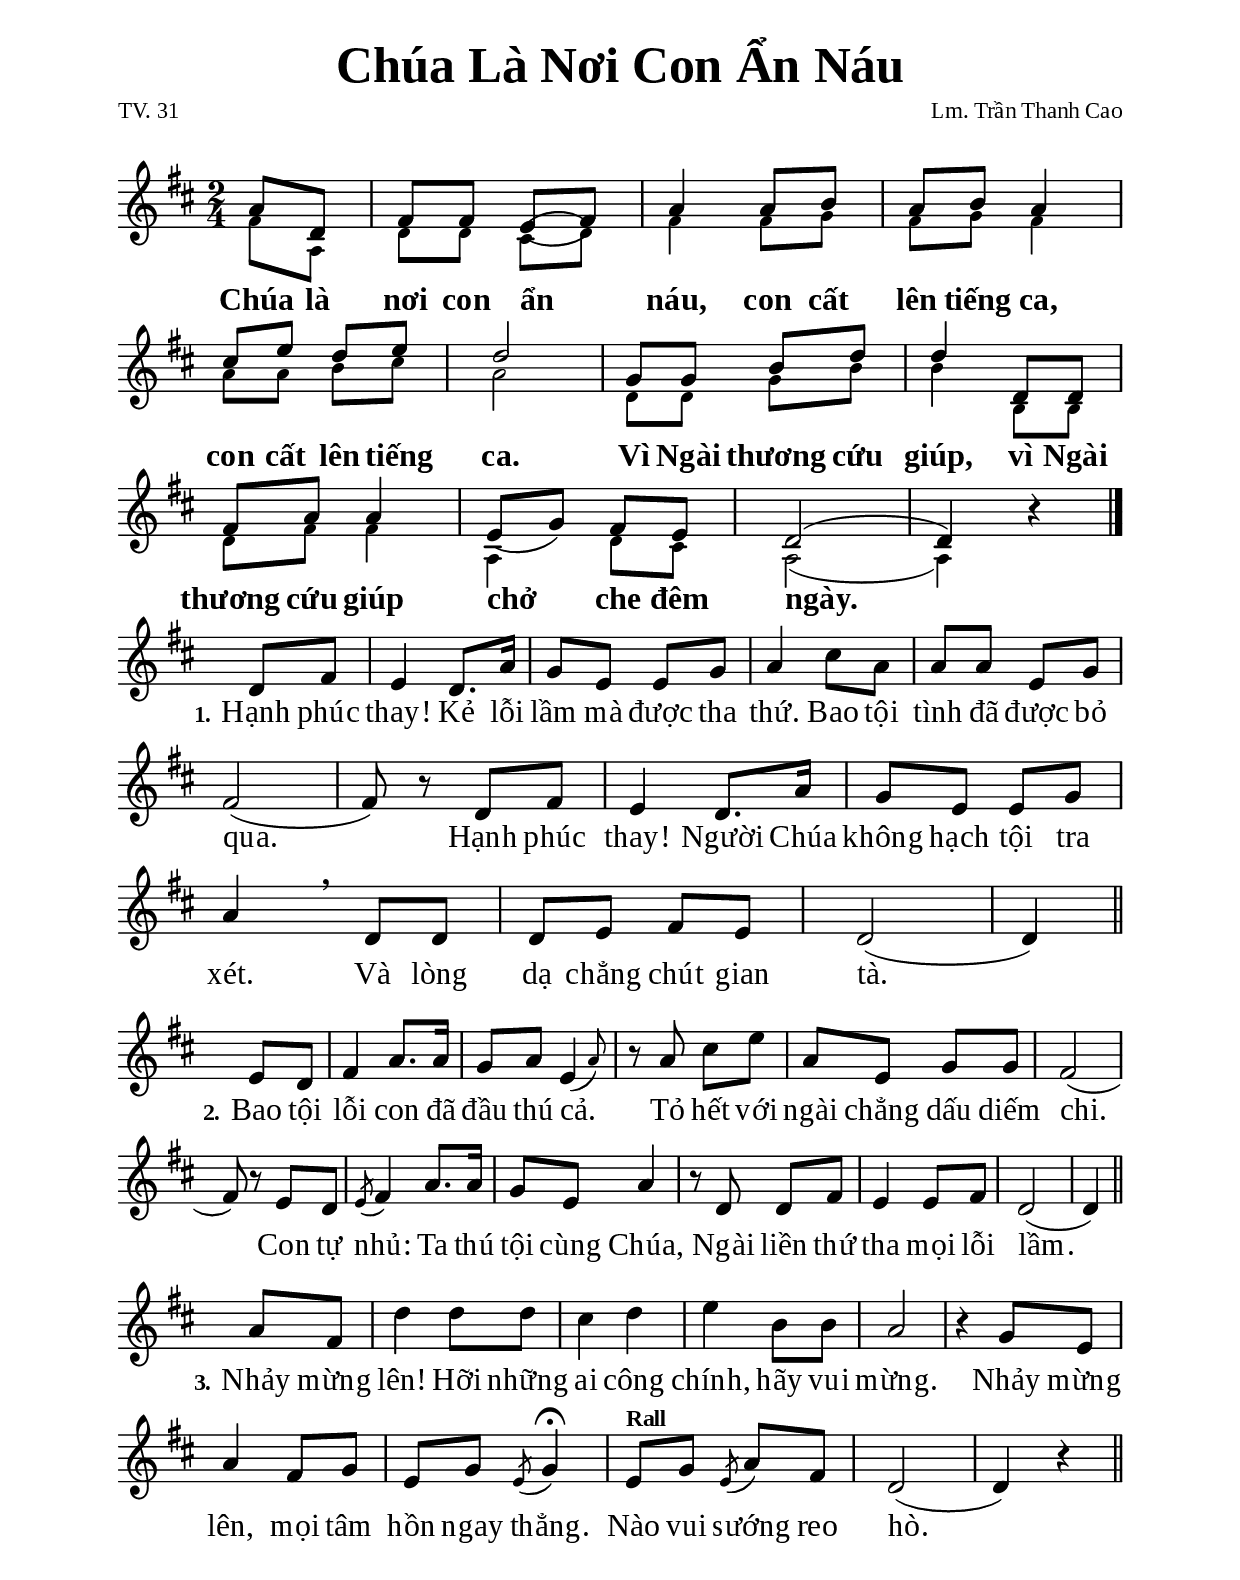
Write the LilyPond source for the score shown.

% Cài đặt chung
\version "2.20.0"
\include "english.ly"

\header {
  title = \markup { \fontsize #3 "Chúa Là Nơi Con Ẩn Náu" }
  poet = "TV. 31"
  composer = "Lm. Trần Thanh Cao"
  arranger = " "
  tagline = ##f
}

\paper {
  #(set-paper-size "a4")
  top-margin = 10\mm
  bottom-margin = 10\mm
  left-margin = 20\mm
  right-margin = 20\mm
  indent = #0
  #(define fonts
    (make-pango-font-tree
      "Liberation Serif"
      "Liberation Serif"
      "Liberation Serif"
      (/ 20 20)))
  page-count = #1
}

% Nhạc điệp khúc
nhacDiepKhucSop = \relative c'' {
  \partial 4 a8 d, |
  fs fs e _(fs) |
  a4 a8 b |
  a b a4 |
  cs8 e d e |
  d2 |
  g,8 g b d |
  d4 d,8 d |
  fs a a4 |
  e8 _(g) fs e |
  d2 ( |
  d4) r \bar "|."
}

nhacDiepKhucBass = \relative c' {
  \override NoteHead.font-size = #-2
  \partial 4 fs8 a, |
  d d cs ^(d) |
  fs4 fs8 g |
  fs g fs4 |
  a8 a b cs |
  a2 |
  d,8 d g b |
  b4 b,8 b |
  d fs fs4 |
  a, d8 cs |
  a2 ( |
  a4) r
}

% Nhạc phiên khúc
nhacPhienKhucMot = \relative c' {
  \partial 4 d8 fs |
  e4 d8. a'16 |
  g8 e e g |
  a4 cs8 a |
  a a e g |
  fs2 ( |
  fs8) r d fs |
  e4 d8. a'16 |
  g8 e e g |
  a4 \breathe d,8 d |
  d e fs e |
  d2 ( |
  d4) \bar "||"
}

nhacPhienKhucHai = \relative c' {
  \partial 4 e8 d |
  fs4 a8. a16 |
  g8 a \afterGrace e4 (a8) |
  r8 a cs e |
  a, e g g |
  fs2 ( |
  fs8) r e d |
  \acciaccatura e8 fs4 a8. a16 |
  g8 e a4 |
  r8 d, d fs |
  e4 e8 fs |
  d2 ( |
  d4) \bar "||"
}

nhacPhienKhucBa = \relative c'' {
  \partial 4 a8 fs |
  d'4 d8 d |
  cs4 d |
  e b8 b |
  a2 |
  r4 g8 e |
  a4 fs8 g |
  e g \acciaccatura e8 g4 \fermata |
  \tempo "Rall" e8 g \acciaccatura e8 a fs |
  d2 ( |
  d4) r \bar "||"
}

% Lời điệp khúc
loiDiepKhuc = \lyricmode {
  Chúa là nơi con ẩn náu, con cất lên tiếng ca,
  con cất lên tiếng ca.
  Vì Ngài thương cứu giúp,
  vì Ngài thương cứu giúp chở che đêm ngày.
}

% Lời phiên khúc
loiPhienKhucMot = \lyricmode {
  \set stanza = #"1."
  Hạnh phúc thay! Kẻ lỗi lầm mà được tha thứ.
  Bao tội tình đã được bỏ qua.
  Hạnh phúc thay! Người Chúa không hạch tội tra xét.
  Và lòng dạ chẳng chút gian tà.
}

loiPhienKhucHai = \lyricmode {
  \set stanza = #"2."
  Bao tội lỗi con đã đầu thú cả.
  Tỏ hết với ngài chẳng dấu diếm chi.
  Con tự nhủ: Ta thú tội cùng Chúa,
  Ngài liền thứ tha mọi lỗi lầm.
}

loiPhienKhucBa = \lyricmode {
  \set stanza = #"3."
  Nhảy mừng lên! Hỡi những ai công chính,
  hãy vui mừng.
  Nhảy mừng lên, mọi tâm hồn ngay thẳng.
  Nào vui sướng reo hò.
}


% Dàn trang
\score {
  \new ChoirStaff <<
    \new Staff = diepKhuc \with {
        \consists "Merge_rests_engraver"
        \magnifyStaff #(magstep +1)
      }
      <<
      \new Voice = beSop {
        \voiceOne \key d \major \time 2/4 \nhacDiepKhucSop
      }
      \new Voice = beBas {
        \voiceTwo \key d \major \time 2/4 \nhacDiepKhucBass
      }
    >>
    \new Lyrics \lyricsto beSop \loiDiepKhuc
  >>
  \layout {
    \override Lyrics.LyricText.font-series = #'bold
    \override Lyrics.LyricText.font-size = #+3
    \override Lyrics.LyricSpace.minimum-distance = #0.5
    \override Score.BarNumber.break-visibility = ##(#f #f #f)
    \override Score.SpacingSpanner.uniform-stretching = ##t
  }
}

\score {
  \new ChoirStaff <<
    \new Staff = phienKhuc \with {
        \magnifyStaff #(magstep +1)
      }
      <<
      \new Voice = beSop {
        \key d \major \time 2/4 \nhacPhienKhucMot
      }
    >>
    \new Lyrics \lyricsto beSop \loiPhienKhucMot
  >>
  \layout {
    \override Staff.TimeSignature.transparent = ##t
    \override Lyrics.LyricText.font-size = #+3
    \override Lyrics.LyricSpace.minimum-distance = #0.5
    \override Score.BarNumber.break-visibility = ##(#f #f #f)
    \override Score.SpacingSpanner.uniform-stretching = ##t
  }
}

\score {
  \new ChoirStaff <<
    \new Staff = phienKhuc \with {
        \magnifyStaff #(magstep +1)
      }
      <<
      \new Voice = beSop {
        \key d \major \time 2/4 \nhacPhienKhucHai
      }
    >>
    \new Lyrics \lyricsto beSop \loiPhienKhucHai
  >>
  \layout {
    \override Staff.TimeSignature.transparent = ##t
    \override Lyrics.LyricText.font-size = #+3
    \override Lyrics.LyricSpace.minimum-distance = #0.5
    \override Score.BarNumber.break-visibility = ##(#f #f #f)
    \override Score.SpacingSpanner.uniform-stretching = ##t
  }
}

\score {
  \new ChoirStaff <<
    \new Staff = phienKhuc \with {
        \magnifyStaff #(magstep +1)
      }
      <<
      \new Voice = beSop {
        \key d \major \time 2/4 \nhacPhienKhucBa
      }
    >>
    \new Lyrics \lyricsto beSop \loiPhienKhucBa
  >>
  \layout {
    \override Staff.TimeSignature.transparent = ##t
    \override Lyrics.LyricText.font-size = #+3
    \override Lyrics.LyricSpace.minimum-distance = #0.5
    \override Score.BarNumber.break-visibility = ##(#f #f #f)
    \override Score.SpacingSpanner.uniform-stretching = ##t
  }
}
